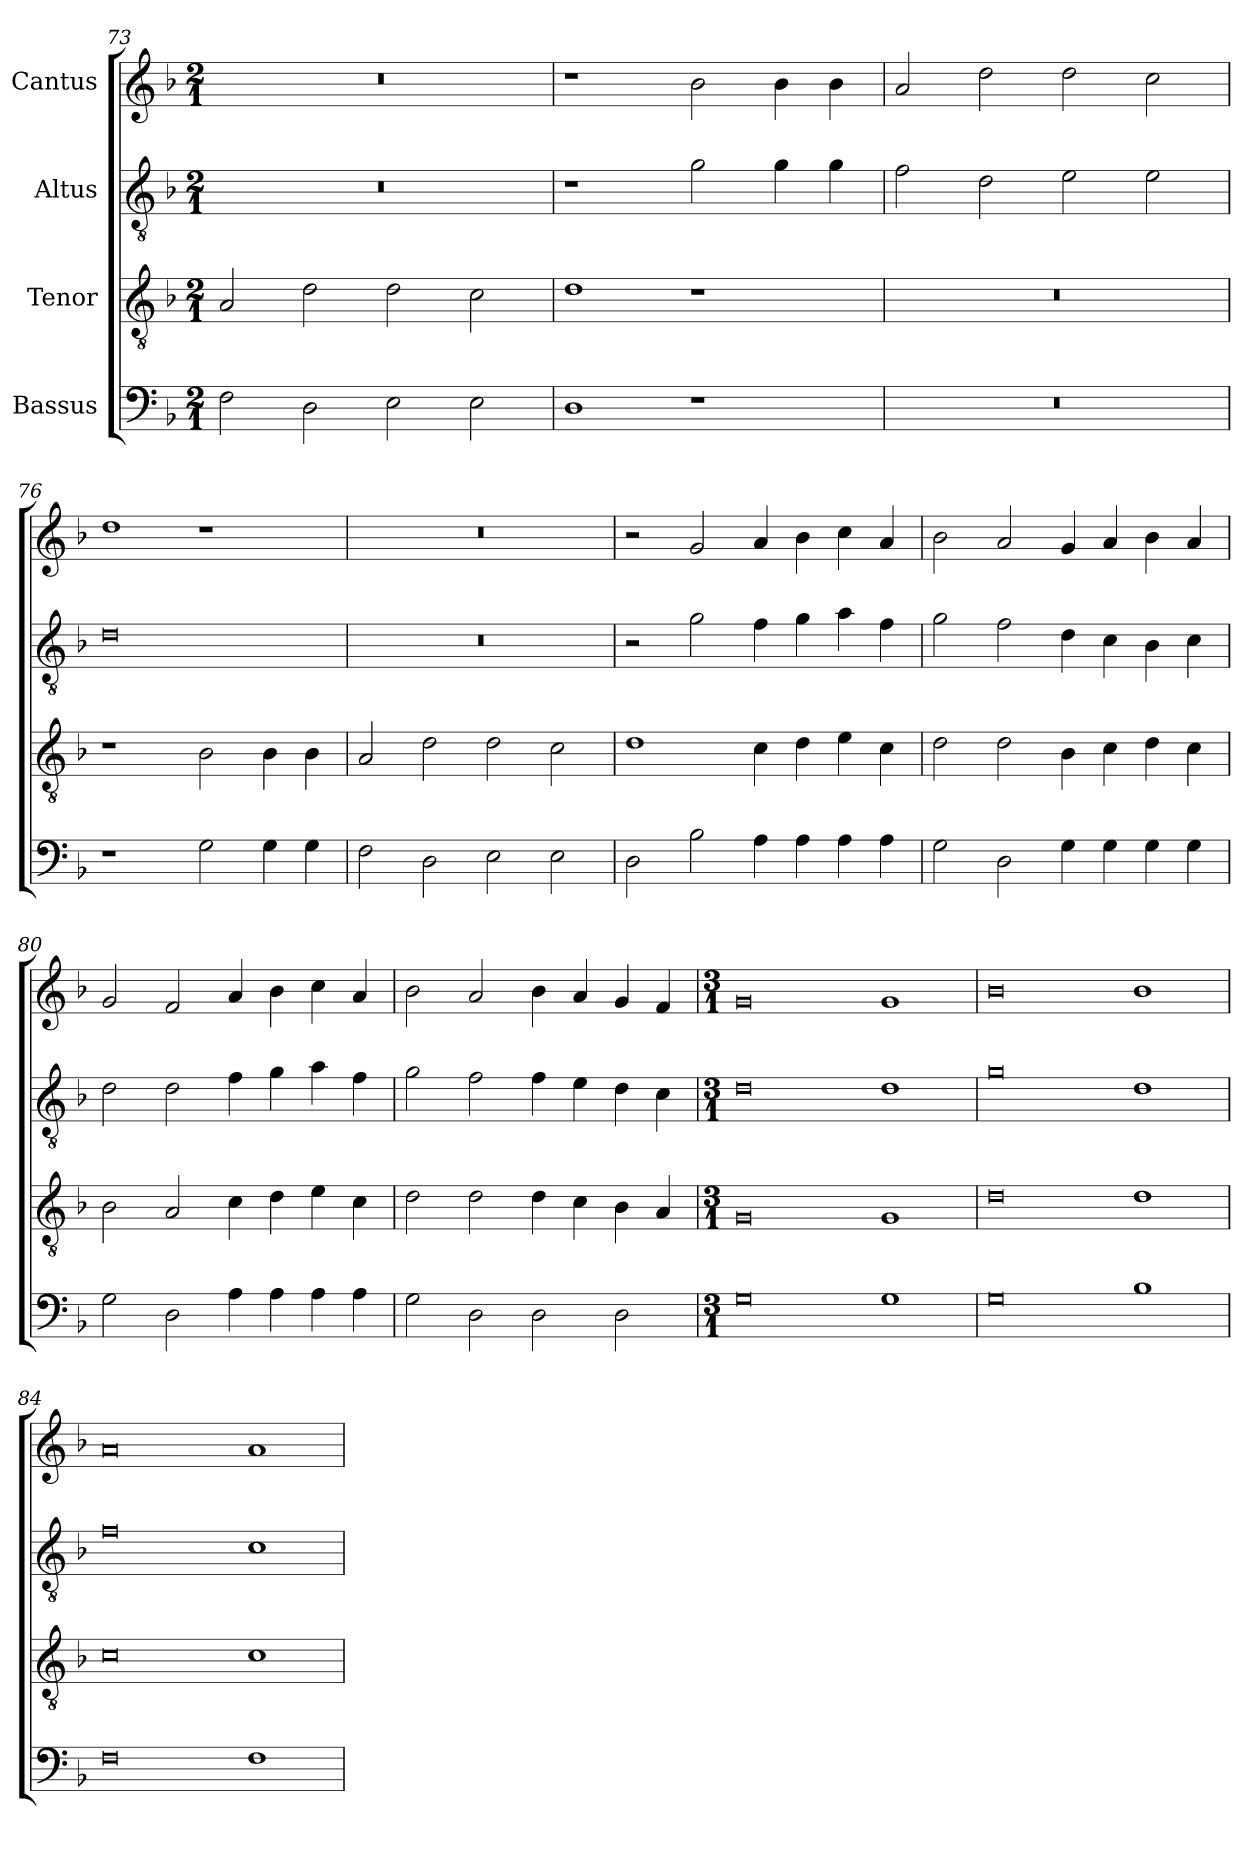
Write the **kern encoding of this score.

**kern	**kern	**kern	**kern
*part4	*part3	*part2	*part1
*staff4	*staff3	*staff2	*staff1
*I"Bassus	*I"Tenor	*I"Altus	*I"Cantus
*clefF4	*clefGv2	*clefGv2	*clefG2
*	*ITrd7c12	*ITrd7c12	*
*k[b-]	*k[b-]	*k[b-]	*k[b-]
*F:	*F:	*F:	*F:
*M2/1	*M2/1	*M2/1	*M2/1
=73	=73	=73	=73
!	!	!LO:N:vis=1	!LO:N:vis=1
2Fi\	2AAi/	0r	0r
2Di\	2Di\	.	.
2Ei\	2Di\	.	.
2Ei\	2Ci\	.	.
!!LO:LB:g=z
=74	=74	=74	=74
1Di	1Di	1r	1r
1r	1r	2Gi\	2b-i\
.	.	4Gi\	4b-i\
.	.	4Gi\	4b-i\
=75	=75	=75	=75
!LO:N:vis=1	!LO:N:vis=1	!	!
0r	0r	2Fi\	2ai/
.	.	2Di\	2ddi\
.	.	2Ei\	2ddi\
.	.	2Ei\	2cci\
=76	=76	=76	=76
1r	1r	0Di	1ddi
2Gi\	2BB-i\	.	1r
4Gi\	4BB-i\	.	.
4Gi\	4BB-i\	.	.
=77	=77	=77	=77
!	!	!LO:N:vis=1	!LO:N:vis=1
2Fi\	2AAi/	0r	0r
2Di\	2Di\	.	.
2Ei\	2Di\	.	.
2Ei\	2Ci\	.	.
=78	=78	=78	=78
2Di\	1Di	2r	2r
2B-i\	.	2Gi\	2gi/
4Ai\	4Ci\	4Fi\	4ai/
4Ai\	4Di\	4Gi\	4b-i\
4Ai\	4Ei\	4Ai\	4cci\
4Ai\	4Ci\	4Fi\	4ai/
!!LO:LB:g=z
=79	=79	=79	=79
2Gi\	2Di\	2Gi\	2b-i\
2Di\	2Di\	2Fi\	2ai/
4Gi\	4BB-i\	4Di\	4gi/
4Gi\	4Ci\	4Ci\	4ai/
4Gi\	4Di\	4BB-i\	4b-i\
4Gi\	4Ci\	4Ci\	4ai/
=80	=80	=80	=80
2Gi\	2BB-i\	2Di\	2gi/
2Di\	2AAi/	2Di\	2fi/
4Ai\	4Ci\	4Fi\	4ai/
4Ai\	4Di\	4Gi\	4b-i\
4Ai\	4Ei\	4Ai\	4cci\
4Ai\	4Ci\	4Fi\	4ai/
=81	=81	=81	=81
2Gi\	2Di\	2Gi\	2b-i\
2Di\	2Di\	2Fi\	2ai/
2Di\	4Di\	4Fi\	4b-i\
.	4Ci\	4Ei\	4ai/
2Di\	4BB-i\	4Di\	4gi/
.	4AAi/	4Ci\	4fi/
=82	=82	=82	=82
*M3/1	*M3/1	*M3/1	*M3/1
0Gi	0GGi	0Di	0gi
1Gi	1GGi	1Di	1gi
=83	=83	=83	=83
0Gi	0Di	0Gi	0b-i
1B-i	1Di	1Di	1b-i
!!LO:LB:g=z
=84	=84	=84	=84
0Fi	0Ci	0Fi	0ai
1Fi	1Ci	1Ci	1ai
=	=	=	=
*-	*-	*-	*-
